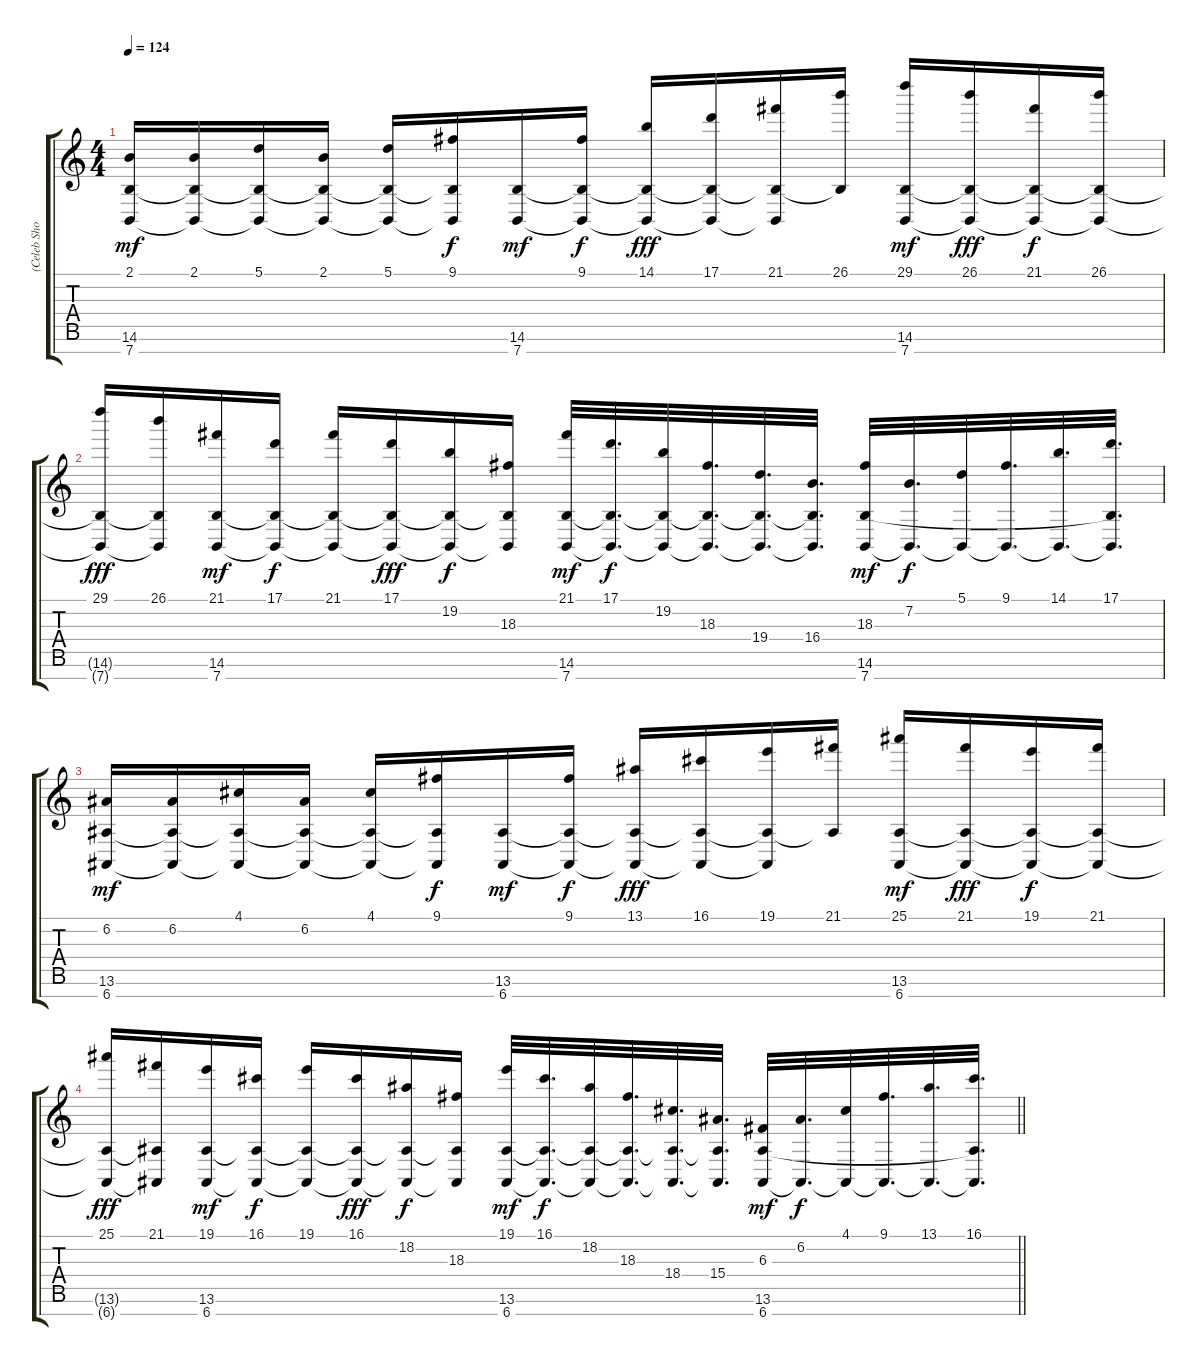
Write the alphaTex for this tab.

\track ("(Celeb Shomo) Piano" "(Celeb Sho") {instrument acousticgrandpiano}
\staff {score tabs}
\tuning (A4 E4 C4 G3 D3 A2 E2) {hide}
\ts (4 4)
\tempo 124
\clef g2
\ks c
(2.1 14.6 7.7).16{dy mf beam Up} (2.1 14.6{t} 7.7{t}).16{beam Up} (5.1 14.6{t} 7.7{t}).16{beam Up} (2.1 14.6{t} 7.7{t}).16{beam Up} (5.1 14.6{t} 7.7{t}).16{beam Up} (9.1 14.6{t} 7.7{t}).16{dy f beam Up} (14.6 7.7).16{dy mf beam Up} (9.1 14.6{t} 7.7{t}).16{dy f beam Up} (14.1 14.6{t} 7.7{t}).16{dy fff beam Up} (17.1 14.6{t} 7.7{t}).16{beam Up} (21.1 14.6{t} 7.7{t}).16{beam Up} (26.1 14.6{t}).16{beam Up} (29.1 14.6 7.7).16{dy mf beam Up} (26.1 14.6{t} 7.7{t}).16{dy fff beam Up} (21.1 14.6{t} 7.7{t}).16{dy f beam Up} (26.1 14.6{t} 7.7{t}).16{beam Up} |
(29.1 14.6{t} 7.7{t}).16{dy fff beam Up} (26.1 14.6{t} 7.7{t}).16{beam Up} (21.1 14.6 7.7).16{dy mf beam Up} (17.1 14.6{t} 7.7{t}).16{dy f beam Up} (21.1 14.6{t} 7.7{t}).16{beam Up} (17.1 14.6{t} 7.7{t}).16{dy fff beam Up} (19.2 14.6{t} 7.7{t}).16{dy f beam Up} (18.3 14.6{t} 7.7{t}).16{beam Up} (21.1 14.6 7.7).32{dy mf beam Up} (17.1 14.6{t} 7.7{t}).32{d dy f beam Up} (19.2 14.6{t} 7.7{t}).32{beam Up} (18.3 14.6{t} 7.7{t}).32{d beam Up} (19.4 14.6{t} 7.7{t}).32{d beam Up} (16.4 14.6{t} 7.7{t}).32{d beam Up} (18.3 14.6 7.7).32{dy mf beam Up} (7.2 7.7{t}).32{d dy f beam Up} (5.1 7.7{t}).32{beam Up} (9.1 7.7{t}).32{d beam Up} (14.1 7.7{t}).32{d beam Up} (17.1 14.6{t} 7.7{t}).32{d beam Up} |
(6.2 13.6 6.7).16{dy mf beam Up} (6.2 13.6{t} 6.7{t}).16{beam Up} (4.1 13.6{t} 6.7{t}).16{beam Up} (6.2 13.6{t} 6.7{t}).16{beam Up} (4.1 13.6{t} 6.7{t}).16{beam Up} (9.1 13.6{t} 6.7{t}).16{dy f beam Up} (13.6 6.7).16{dy mf beam Up} (9.1 13.6{t} 6.7{t}).16{dy f beam Up} (13.1 13.6{t} 6.7{t}).16{dy fff beam Up} (16.1 13.6{t} 6.7{t}).16{beam Up} (19.1 13.6{t} 6.7{t}).16{beam Up} (21.1 13.6{t}).16{beam Up} (25.1 13.6 6.7).16{dy mf beam Up} (21.1 13.6{t} 6.7{t}).16{dy fff beam Up} (19.1 13.6{t} 6.7{t}).16{dy f beam Up} (21.1 13.6{t} 6.7{t}).16{beam Up} |
\barLineRight lightlight
(25.1 13.6{t} 6.7{t}).16{dy fff beam Up} (21.1 13.6{t} 6.7{t}).16{beam Up} (19.1 13.6 6.7).16{dy mf beam Up} (16.1 13.6{t} 6.7{t}).16{dy f beam Up} (19.1 13.6{t} 6.7{t}).16{beam Up} (16.1 13.6{t} 6.7{t}).16{dy fff beam Up} (18.2 13.6{t} 6.7{t}).16{dy f beam Up} (18.3 13.6{t} 6.7{t}).16{beam Up} (19.1 13.6 6.7).32{dy mf beam Up} (16.1 13.6{t} 6.7{t}).32{d dy f beam Up} (18.2 13.6{t} 6.7{t}).32{beam Up} (18.3 13.6{t} 6.7{t}).32{d beam Up} (18.4 13.6{t} 6.7{t}).32{d beam Up} (15.4 13.6{t} 6.7{t}).32{d beam Up} (6.3 13.6 6.7).32{dy mf beam Up} (6.2 6.7{t}).32{d dy f beam Up} (4.1 6.7{t}).32{beam Up} (9.1 6.7{t}).32{d beam Up} (13.1 6.7{t}).32{d beam Up} (16.1 13.6{t} 6.7{t}).32{d beam Up}
